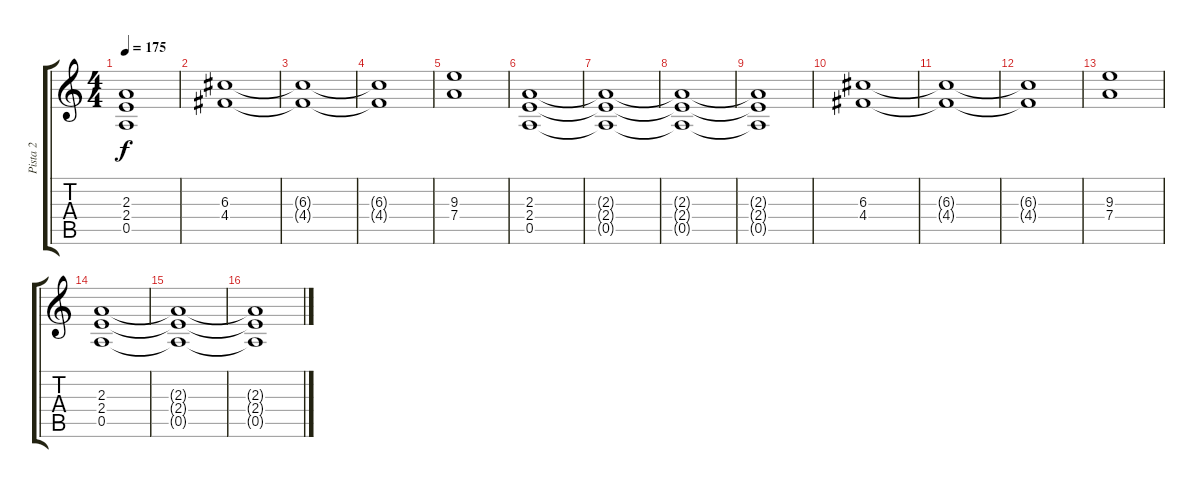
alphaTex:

\track ("Pista 2" "Pista 2") {instrument distortionguitar}
\staff {score tabs}
\tuning (E4 B3 G3 D3 A2 E2) {hide}
\ts (4 4)
\tempo 175
\clef g2
\ks c
(2.3{t} 2.4{t} 0.5{t}).1{dy f} |
(6.3 4.4).1 |
(6.3{t} 4.4{t}).1 |
(6.3{t} 4.4{t}).1 |
(9.3 7.4).1 |
(2.3 2.4 0.5).1 |
(2.3{t} 2.4{t} 0.5{t}).1 |
(2.3{t} 2.4{t} 0.5{t}).1 |
(2.3{t} 2.4{t} 0.5{t}).1 |
(6.3 4.4).1 |
(6.3{t} 4.4{t}).1 |
(6.3{t} 4.4{t}).1 |
(9.3 7.4).1 |
(2.3 2.4 0.5).1 |
(2.3{t} 2.4{t} 0.5{t}).1 |
(2.3{t} 2.4{t} 0.5{t}).1
